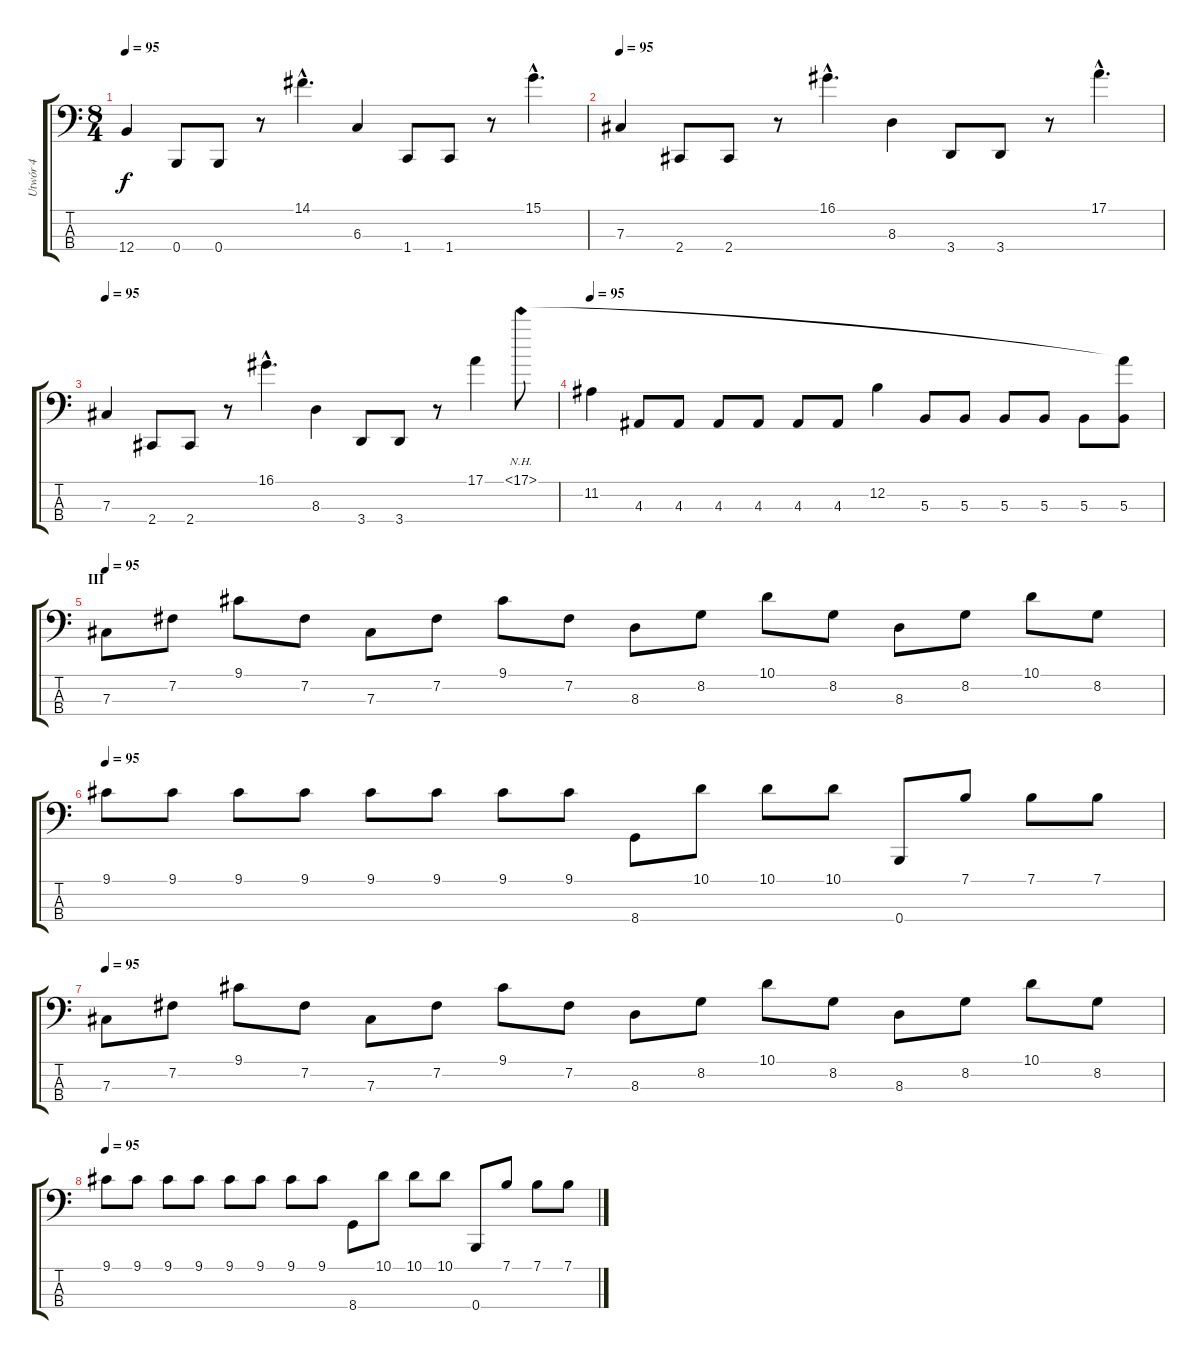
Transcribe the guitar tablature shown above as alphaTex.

\track ("Utwór 4" "Utwór 4") {instrument electricbasspick}
\staff {score tabs}
\tuning (E2 B1 Gb1 B0) {hide}
\ts (8 4)
\tempo 95
\clef f4
\ks c
12.4.4{dy f} 0.4.8 0.4.8 r.8 14.1{hac}.4{d} 6.3.4 1.4.8 1.4.8 r.8 15.1{hac}.4{d} |
\tempo 95
7.3.4 2.4.8 2.4.8 r.8 16.1{hac}.4{d} 8.3.4 3.4.8 3.4.8 r.8 17.1{hac}.4{d} |
\tempo 95
7.3.4 2.4.8 2.4.8 r.8 16.1{hac}.4{d} 8.3.4 3.4.8 3.4.8 r.8 17.1.4 17.1{nh}.8 |
\tempo 95
11.2.4 4.3.8 4.3.8 4.3.8 4.3.8 4.3.8 4.3.8 12.2.4 5.3.8 5.3.8 5.3.8 5.3.8 5.3.8 (17.1{t} 5.3).8 |
\section ("" "III")
\tempo 95
7.3.8 7.2.8 9.1.8 7.2.8 7.3.8 7.2.8 9.1.8 7.2.8 8.3.8 8.2.8 10.1.8 8.2.8 8.3.8 8.2.8 10.1.8 8.2.8 |
\tempo 95
9.1.8 9.1.8 9.1.8 9.1.8 9.1.8 9.1.8 9.1.8 9.1.8 8.4.8 10.1.8 10.1.8 10.1.8 0.4.8 7.1.8 7.1.8 7.1.8 |
\tempo 95
7.3.8 7.2.8 9.1.8 7.2.8 7.3.8 7.2.8 9.1.8 7.2.8 8.3.8 8.2.8 10.1.8 8.2.8 8.3.8 8.2.8 10.1.8 8.2.8 |
\tempo 95
9.1.8 9.1.8 9.1.8 9.1.8 9.1.8 9.1.8 9.1.8 9.1.8 8.4.8 10.1.8 10.1.8 10.1.8 0.4.8 7.1.8 7.1.8 7.1.8
